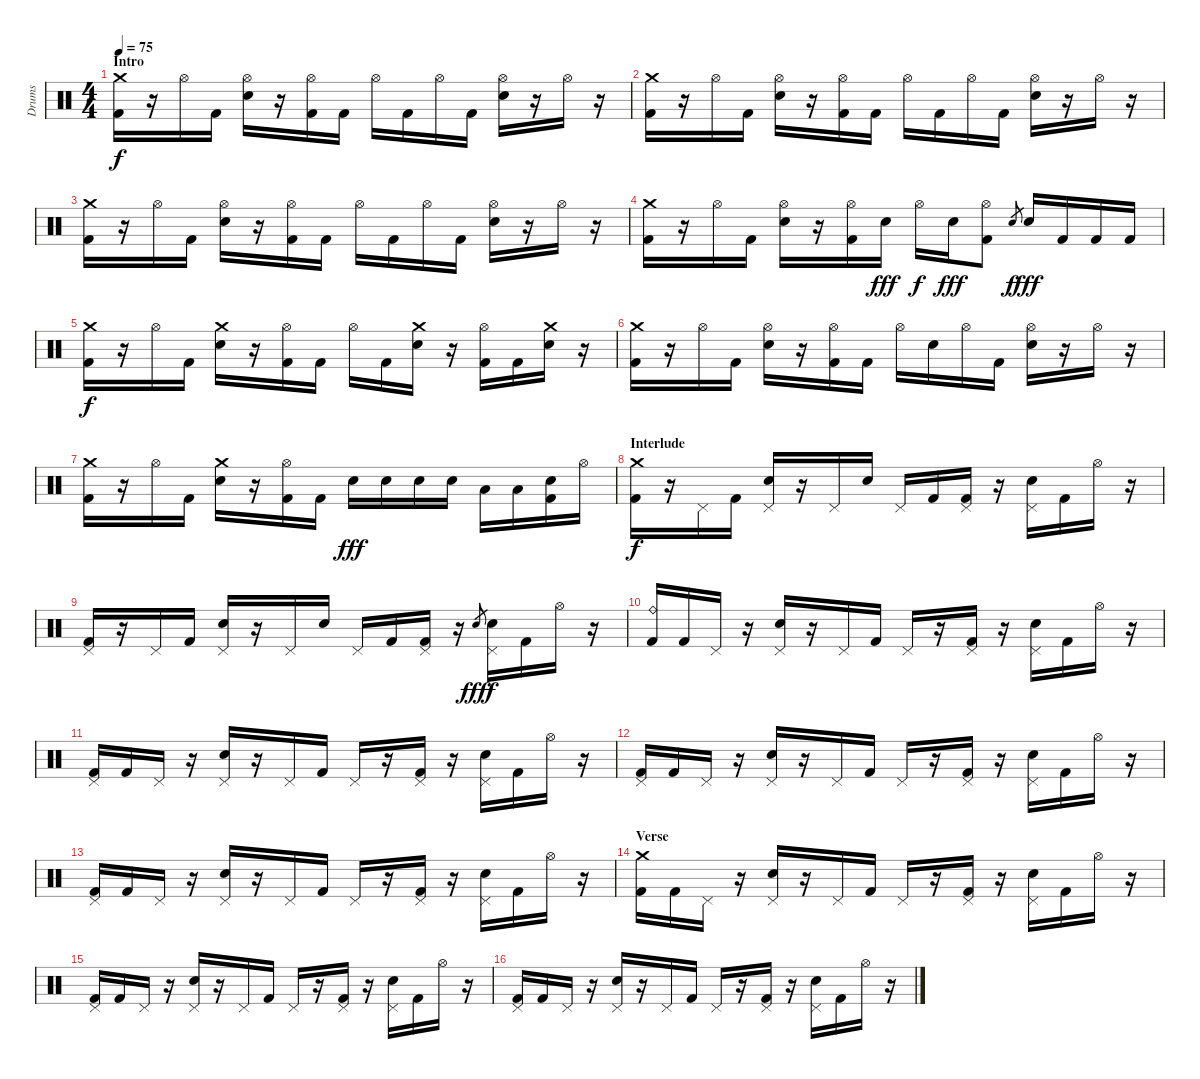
\track ("Drums" "Drums") {instrument percussion}
\staff {score}
\articulation defaults
\ts (4 4)
\section ("" "Intro")
\tempo 75
\clef neutral
\ks c
("Crash medium (hit)" "Kick (hit) 2").16{dy f} r.16 "Hi-Hat (open)".16 "Kick (hit) 2".16 ("Hi-Hat (open)" "Electric Snare (hit)").16 r.16 ("Hi-Hat (open)" "Kick (hit) 2").16 "Kick (hit) 2".16 "Hi-Hat (open)".16 "Kick (hit) 2".16 "Hi-Hat (open)".16 "Kick (hit) 2".16 ("Hi-Hat (open)" "Electric Snare (hit)").16 r.16 "Hi-Hat (open)".16 r.16 |
("Crash medium (hit)" "Kick (hit) 2").16 r.16 "Hi-Hat (open)".16 "Kick (hit) 2".16 ("Hi-Hat (open)" "Electric Snare (hit)").16 r.16 ("Hi-Hat (open)" "Kick (hit) 2").16 "Kick (hit) 2".16 "Hi-Hat (open)".16 "Kick (hit) 2".16 "Hi-Hat (open)".16 "Kick (hit) 2".16 ("Hi-Hat (open)" "Electric Snare (hit)").16 r.16 "Hi-Hat (open)".16 r.16 |
("Crash medium (hit)" "Kick (hit) 2").16 r.16 "Hi-Hat (open)".16 "Kick (hit) 2".16 ("Hi-Hat (open)" "Electric Snare (hit)").16 r.16 ("Hi-Hat (open)" "Kick (hit) 2").16 "Kick (hit) 2".16 "Hi-Hat (open)".16 "Kick (hit) 2".16 "Hi-Hat (open)".16 "Kick (hit) 2".16 ("Hi-Hat (open)" "Electric Snare (hit)").16 r.16 "Hi-Hat (open)".16 r.16 |
("Crash medium (hit)" "Kick (hit) 2").16 r.16 "Hi-Hat (open)".16 "Kick (hit) 2".16 ("Hi-Hat (open)" "Electric Snare (hit)").16 r.16 ("Hi-Hat (open)" "Kick (hit) 2").16 "Electric Snare (hit)".16{dy fff} "Hi-Hat (open)".16{dy f} "Electric Snare (hit)".16{dy fff} ("Hi-Hat (open)" "Kick (hit) 2").8 "Electric Snare (hit)".8{gr dy f} "Electric Snare (hit)".16{dy fff} "Kick (hit) 2".16 "Kick (hit) 2".16 "Kick (hit) 2".16 |
("Crash medium (hit)" "Kick (hit) 2").16{dy f} r.16 "Hi-Hat (open)".16 "Kick (hit) 2".16 ("Crash medium (hit)" "Electric Snare (hit)").16 r.16 ("Hi-Hat (open)" "Kick (hit) 2").16 "Kick (hit) 2".16 "Hi-Hat (open)".16 "Kick (hit) 2".16 ("Crash medium (hit)" "Electric Snare (hit)").16 r.16 ("Hi-Hat (open)" "Kick (hit) 2").16 "Kick (hit) 2".16 ("Crash medium (hit)" "Electric Snare (hit)").16 r.16 |
("Crash medium (hit)" "Kick (hit) 2").16 r.16 "Hi-Hat (open)".16 "Kick (hit) 2".16 ("Hi-Hat (open)" "Electric Snare (hit)").16 r.16 ("Hi-Hat (open)" "Kick (hit) 2").16 "Kick (hit) 2".16 "Hi-Hat (open)".16 "Electric Snare (hit)".16 "Hi-Hat (open)".16 "Kick (hit) 2".16 ("Hi-Hat (open)" "Electric Snare (hit)").16 r.16 "Hi-Hat (open)".16 r.16 |
("Crash medium (hit)" "Kick (hit) 2").16 r.16 "Hi-Hat (open)".16 "Kick (hit) 2".16 ("Crash medium (hit)" "Electric Snare (hit)").16 r.16 ("Hi-Hat (open)" "Kick (hit) 2").16 "Kick (hit) 2".16 "Electric Snare (hit)".16{dy fff} "Electric Snare (hit)".16 "Electric Snare (hit)".16 "Electric Snare (hit)".16 "Low Tom (hit)".16 "Low Tom (hit)".16 ("Electric Snare (hit)" "Kick (hit) 2").16 "Hi-Hat (open)".16 |
\section ("" "Interlude")
("Crash medium (hit)" "Kick (hit) 2").16{dy f} r.16 "Pedal Hi-Hat (hit)".16 "Kick (hit) 2".16 ("Pedal Hi-Hat (hit)" "Electric Snare (hit)").16 r.16 "Pedal Hi-Hat (hit)".16 "Electric Snare (hit)".16 "Pedal Hi-Hat (hit)".16 "Kick (hit) 2".16 ("Pedal Hi-Hat (hit)" "Kick (hit) 2").16 r.16 ("Pedal Hi-Hat (hit)" "Electric Snare (hit)").16 "Kick (hit) 2".16 "Hi-Hat (open)".16 r.16 |
("Pedal Hi-Hat (hit)" "Kick (hit) 2").16 r.16 "Pedal Hi-Hat (hit)".16 "Kick (hit) 2".16 ("Pedal Hi-Hat (hit)" "Electric Snare (hit)").16 r.16 "Pedal Hi-Hat (hit)".16 "Electric Snare (hit)".16 "Pedal Hi-Hat (hit)".16 "Kick (hit) 2".16 ("Pedal Hi-Hat (hit)" "Kick (hit) 2").16 r.16 "Electric Snare (hit)".8{gr dy fff} ("Pedal Hi-Hat (hit)" "Electric Snare (hit)").16{dy f} "Kick (hit) 2".16 "Hi-Hat (open)".16 r.16 |
("Ride (bell)" "Kick (hit) 2").16 "Kick (hit) 2".16 "Pedal Hi-Hat (hit)".16 r.16 ("Pedal Hi-Hat (hit)" "Electric Snare (hit)").16 r.16 "Pedal Hi-Hat (hit)".16 "Kick (hit) 2".16 "Pedal Hi-Hat (hit)".16 r.16 ("Pedal Hi-Hat (hit)" "Kick (hit) 2").16 r.16 ("Pedal Hi-Hat (hit)" "Electric Snare (hit)").16 "Kick (hit) 2".16 "Hi-Hat (open)".16 r.16 |
("Pedal Hi-Hat (hit)" "Kick (hit) 2").16 "Kick (hit) 2".16 "Pedal Hi-Hat (hit)".16 r.16 ("Pedal Hi-Hat (hit)" "Electric Snare (hit)").16 r.16 "Pedal Hi-Hat (hit)".16 "Kick (hit) 2".16 "Pedal Hi-Hat (hit)".16 r.16 ("Pedal Hi-Hat (hit)" "Kick (hit) 2").16 r.16 ("Pedal Hi-Hat (hit)" "Electric Snare (hit)").16 "Kick (hit) 2".16 "Hi-Hat (open)".16 r.16 |
("Pedal Hi-Hat (hit)" "Kick (hit) 2").16 "Kick (hit) 2".16 "Pedal Hi-Hat (hit)".16 r.16 ("Pedal Hi-Hat (hit)" "Electric Snare (hit)").16 r.16 "Pedal Hi-Hat (hit)".16 "Kick (hit) 2".16 "Pedal Hi-Hat (hit)".16 r.16 ("Pedal Hi-Hat (hit)" "Kick (hit) 2").16 r.16 ("Pedal Hi-Hat (hit)" "Electric Snare (hit)").16 "Kick (hit) 2".16 "Hi-Hat (open)".16 r.16 |
("Pedal Hi-Hat (hit)" "Kick (hit) 2").16 "Kick (hit) 2".16 "Pedal Hi-Hat (hit)".16 r.16 ("Pedal Hi-Hat (hit)" "Electric Snare (hit)").16 r.16 "Pedal Hi-Hat (hit)".16 "Kick (hit) 2".16 "Pedal Hi-Hat (hit)".16 r.16 ("Pedal Hi-Hat (hit)" "Kick (hit) 2").16 r.16 ("Pedal Hi-Hat (hit)" "Electric Snare (hit)").16 "Kick (hit) 2".16 "Hi-Hat (open)".16 r.16 |
\section ("" "Verse")
("Crash medium (hit)" "Kick (hit) 2").16 "Kick (hit) 2".16 "Pedal Hi-Hat (hit)".16 r.16 ("Pedal Hi-Hat (hit)" "Electric Snare (hit)").16 r.16 "Pedal Hi-Hat (hit)".16 "Kick (hit) 2".16 "Pedal Hi-Hat (hit)".16 r.16 ("Pedal Hi-Hat (hit)" "Kick (hit) 2").16 r.16 ("Pedal Hi-Hat (hit)" "Electric Snare (hit)").16 "Kick (hit) 2".16 "Hi-Hat (open)".16 r.16 |
("Pedal Hi-Hat (hit)" "Kick (hit) 2").16 "Kick (hit) 2".16 "Pedal Hi-Hat (hit)".16 r.16 ("Pedal Hi-Hat (hit)" "Electric Snare (hit)").16 r.16 "Pedal Hi-Hat (hit)".16 "Kick (hit) 2".16 "Pedal Hi-Hat (hit)".16 r.16 ("Pedal Hi-Hat (hit)" "Kick (hit) 2").16 r.16 ("Pedal Hi-Hat (hit)" "Electric Snare (hit)").16 "Kick (hit) 2".16 "Hi-Hat (open)".16 r.16 |
("Pedal Hi-Hat (hit)" "Kick (hit) 2").16 "Kick (hit) 2".16 "Pedal Hi-Hat (hit)".16 r.16 ("Pedal Hi-Hat (hit)" "Electric Snare (hit)").16 r.16 "Pedal Hi-Hat (hit)".16 "Kick (hit) 2".16 "Pedal Hi-Hat (hit)".16 r.16 ("Pedal Hi-Hat (hit)" "Kick (hit) 2").16 r.16 ("Pedal Hi-Hat (hit)" "Electric Snare (hit)").16 "Kick (hit) 2".16 "Hi-Hat (open)".16 r.16
